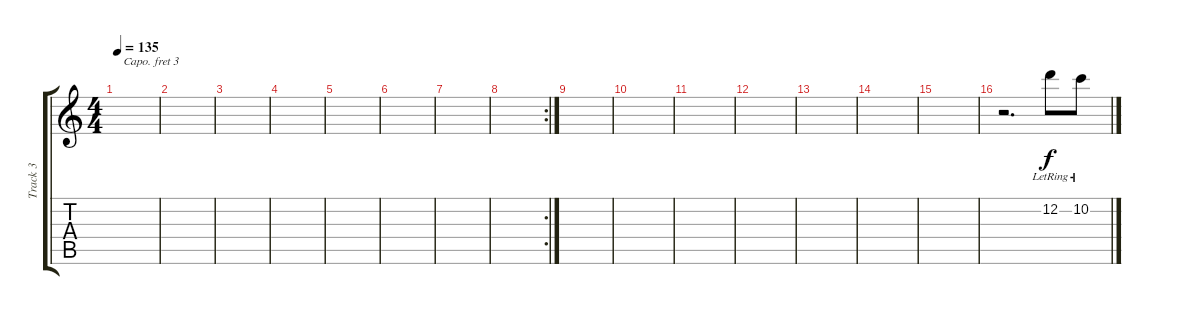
\track ("Track 3" "Track 3") {instrument acousticguitarsteel}
\staff {score tabs}
\capo 3
\tuning (E4 B3 G3 D3 A2 E2) {hide}
\ts (4 4)
\tempo 135
\clef g2
\ks c
|
|
|
|
|
|
|
\rc 2
|
|
|
|
|
|
|
|
r.2{d} 12.2{lr}.8 10.2{lr}.8
